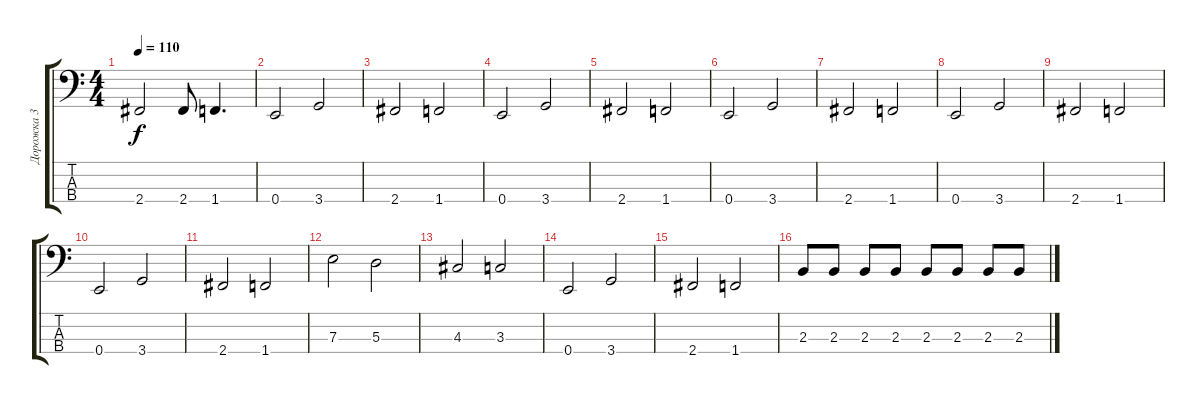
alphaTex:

\track ("Дорожка 3" "Дорожка 3") {instrument electricbassfinger}
\staff {score tabs}
\tuning (G2 D2 A1 E1) {hide}
\ts (4 4)
\tempo 110
\clef f4
\ks c
2.4.2{dy f} 2.4.8 1.4.4{d} |
0.4.2 3.4.2 |
2.4.2 1.4.2 |
0.4.2 3.4.2 |
2.4.2 1.4.2 |
0.4.2 3.4.2 |
2.4.2 1.4.2 |
0.4.2 3.4.2 |
2.4.2 1.4.2 |
0.4.2 3.4.2 |
2.4.2 1.4.2 |
7.3.2 5.3.2 |
4.3.2 3.3.2 |
0.4.2 3.4.2 |
2.4.2 1.4.2 |
2.3.8 2.3.8 2.3.8 2.3.8 2.3.8 2.3.8 2.3.8 2.3.8
